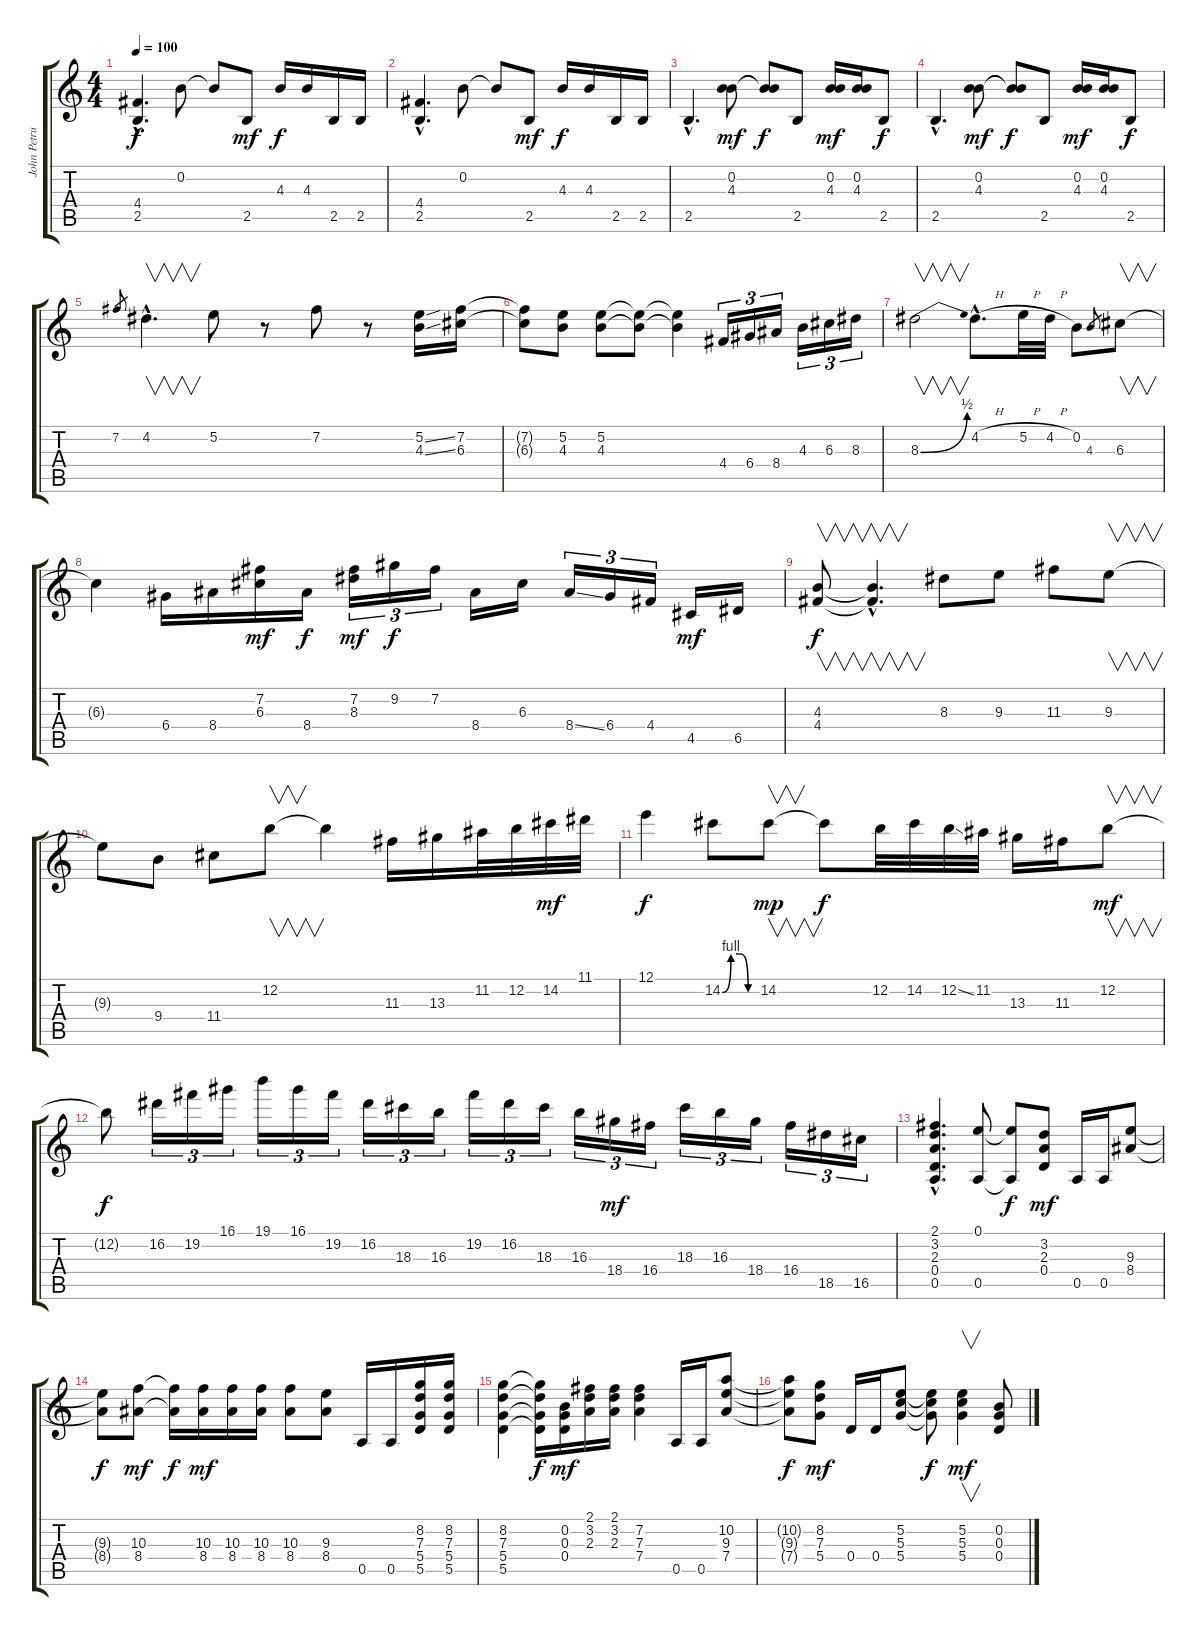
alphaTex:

\track ("John Petrucci - 6 Strings Guitar" "John Petru") {instrument distortionguitar}
\staff {score tabs}
\tuning (E4 B3 G3 D3 A2 E2) {hide}
\ts (4 4)
\tempo 100
\clef g2
\ks c
(4.4{hac} 2.5{hac}).4{d dy f} 0.2.8 0.2{t}.8 2.5.8{dy mf} 4.3.16{dy f} 4.3.16 2.5.16 2.5.16 |
(4.4{hac} 2.5{hac}).4{d} 0.2.8 0.2{t}.8 2.5.8{dy mf} 4.3.16{dy f} 4.3.16 2.5.16 2.5.16 |
2.5{hac}.4{d} (0.2 4.3).8{dy mf} (0.2{t} 4.3{t}).8{dy f} 2.5.8 (0.2 4.3).16{dy mf} (0.2 4.3).16 2.5.8{dy f} |
2.5{hac}.4{d} (0.2 4.3).8{dy mf} (0.2{t} 4.3{t}).8{dy f} 2.5.8 (0.2 4.3).16{dy mf} (0.2 4.3).16 2.5.8{dy f} |
7.2.8{gr} 4.2{hac}.4{v d} 5.2.8 r.8 7.2.8 r.8 (5.2{ss} 4.3{ss}).16 (7.2 6.3).16 |
(7.2{t} 6.3{t}).8 (5.2 4.3).8 (5.2 4.3).8 (5.2{t} 4.3{t}).8 (5.2{t} 4.3{t}).4 4.4.16{tu (3 2)} 6.4.16{tu (3 2)} 8.4.16{tu (3 2)} 4.3.16{tu (3 2)} 6.3.16{tu (3 2)} 8.3.16{tu (3 2)} |
8.3{be (bend 0 0 60 2)}.2{v} 4.2{h hac}.8{d} 5.2{h}.32 4.2{h}.32 0.2.8 4.3.8{gr} 6.3.8{v} |
6.3{t}.4 6.4.16 8.4.16 (7.2 6.3).16{dy mf} 8.4.16{dy f} (7.2 8.3).16{tu (3 2) dy mf} 9.2.16{tu (3 2) dy f} 7.2.16{tu (3 2)} 8.4.16 6.3.16 8.4{ss}.16{tu (3 2)} 6.4.16{tu (3 2)} 4.4.16{tu (3 2)} 4.5.16{dy mf} 6.5.16 |
(4.3 4.4).8{v dy f} (4.3{hac t} 4.4{hac t}).4{v d} 8.3.8 9.3.8 11.3.8 9.3.8{v} |
9.3{t}.8 9.4.8 11.4.8 12.2.8{v} 12.2{t}.4 11.3.16 13.3.16 11.2.32 12.2.32 14.2.32{dy mf} 11.1.32 |
12.1.4{dy f} 14.2{be (custom 0 0 15 4 30 4 45 0 60 0)}.8 14.2.8{v dy mp} 14.2{t}.8{dy f} 12.2.32 14.2.32 12.2{ss}.32 11.2.32 13.3.16 11.3.16 12.2.8{v dy mf} |
12.2{t}.8{dy f} 16.2.16{tu (3 2)} 19.2.16{tu (3 2)} 16.1.16{tu (3 2)} 19.1.16{tu (3 2)} 16.1.16{tu (3 2)} 19.2.16{tu (3 2)} 16.2.16{tu (3 2)} 18.3.16{tu (3 2)} 16.3.16{tu (3 2)} 19.2.16{tu (3 2)} 16.2.16{tu (3 2)} 18.3.16{tu (3 2)} 16.3.16{tu (3 2)} 18.4.16{tu (3 2) dy mf} 16.4.16{tu (3 2)} 18.3.16{tu (3 2)} 16.3.16{tu (3 2)} 18.4.16{tu (3 2)} 16.4.16{tu (3 2)} 18.5.16{tu (3 2)} 16.5.16{tu (3 2)} |
(2.1{hac} 3.2{hac} 2.3{hac} 0.4{hac} 0.5{hac}).4{d} (0.1 0.5).8 (0.1{t} 0.5{t}).8{dy f} (3.2 2.3 0.4).8{dy mf} 0.5.16 0.5.16 (9.3 8.4).8 |
(9.3{t} 8.4{t}).8{dy f} (10.3 8.4).8{dy mf} (10.3{t} 8.4{t}).16{dy f} (10.3 8.4).16{dy mf} (10.3 8.4).16 (10.3 8.4).16 (10.3 8.4).8 (9.3 8.4).8 0.5.16 0.5.16 (8.2 7.3 5.4 5.5).16 (8.2 7.3 5.4 5.5).16 |
(8.2 7.3 5.4 5.5).4 (8.2{t} 7.3{t} 5.4{t} 5.5{t}).16{dy f} (0.2 0.3 0.4).16{dy mf} (2.1 3.2 2.3).16 (2.1 3.2 2.3).16 (7.2 7.3 7.4).4 0.5.16 0.5.16 (10.2 9.3 7.4).8 |
(10.2{t} 9.3{t} 7.4{t}).8{dy f} (8.2 7.3 5.4).8{dy mf} 0.4.16 0.4.16 (5.2 5.3 5.4).8 (5.2{t} 5.3{t} 5.4{t}).8{dy f} (5.2 5.3 5.4).4{v dy mf} (0.2 0.3 0.4).8
